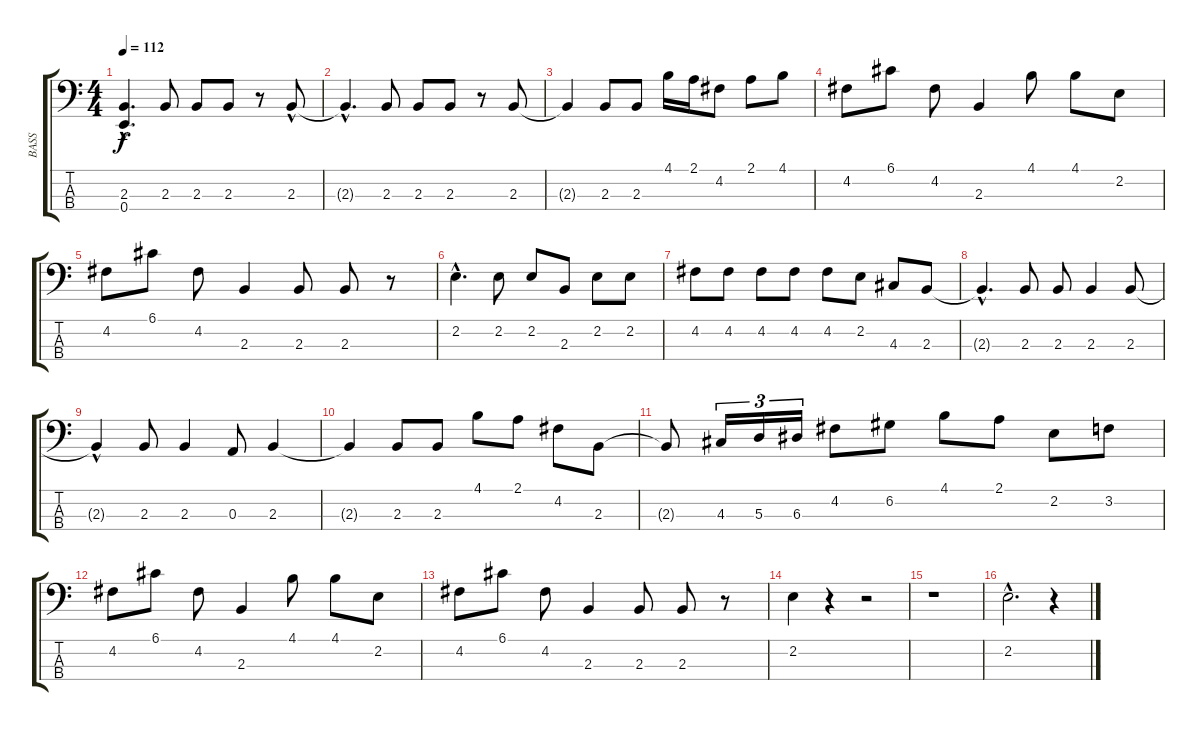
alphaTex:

\track ("BASS" "BASS") {instrument acousticguitarnylon}
\staff {score tabs}
\tuning (G2 D2 A1 E1) {hide}
\ts (4 4)
\tempo 112
\clef f4
\ks c
(2.3{hac t} 0.4{hac}).4{d dy f} 2.3.8 2.3.8 2.3.8 r.8 2.3{hac}.8 |
2.3{hac t}.4{d} 2.3.8 2.3.8 2.3.8 r.8 2.3.8 |
2.3{t}.4 2.3.8 2.3.8 4.1.16 2.1.16 4.2.8 2.1.8 4.1.8 |
4.2.8 6.1.8 4.2.8 2.3.4 4.1.8 4.1.8 2.2.8 |
4.2.8 6.1.8 4.2.8 2.3.4 2.3.8 2.3.8 r.8 |
2.2{hac}.4{d} 2.2.8 2.2.8 2.3.8 2.2.8 2.2.8 |
4.2.8 4.2.8 4.2.8 4.2.8 4.2.8 2.2.8 4.3.8 2.3.8 |
2.3{hac t}.4{d} 2.3.8 2.3.8 2.3.4 2.3.8 |
2.3{hac t}.4 2.3.8 2.3.4 0.3.8 2.3.4 |
2.3{t}.4 2.3.8 2.3.8 4.1.8 2.1.8 4.2.8 2.3.8 |
2.3{t}.8 4.3.16{tu (3 2)} 5.3.16{tu (3 2)} 6.3.16{tu (3 2)} 4.2.8 6.2.8 4.1.8 2.1.8 2.2.8 3.2.8 |
4.2.8 6.1.8 4.2.8 2.3.4 4.1.8 4.1.8 2.2.8 |
4.2.8 6.1.8 4.2.8 2.3.4 2.3.8 2.3.8 r.8 |
2.2.4 r.4 r.2 |
r.1 |
2.2{hac}.2{d} r.4
